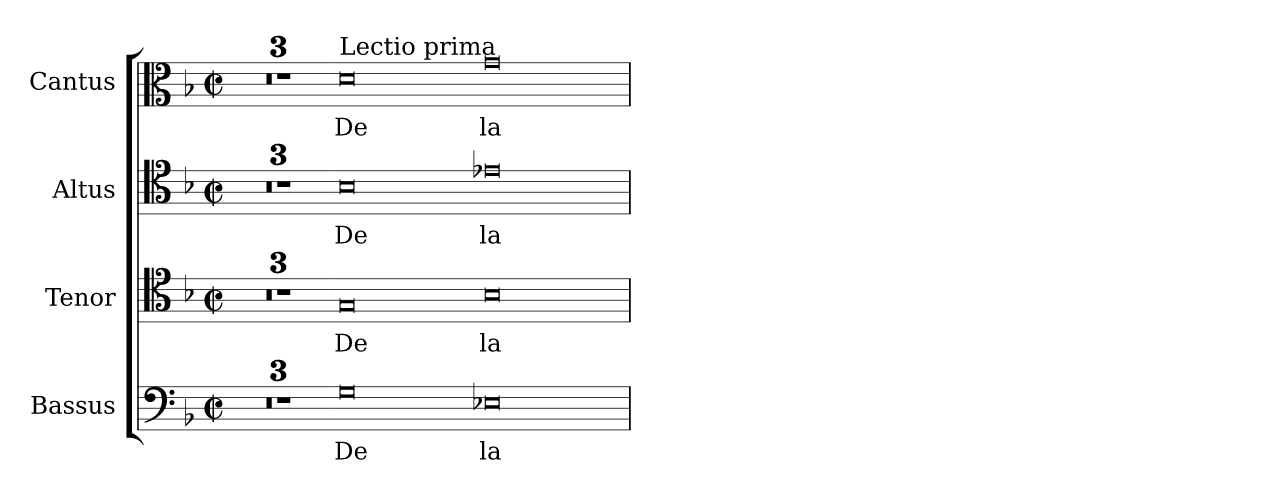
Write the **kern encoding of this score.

**kern	**text	**kern	**text	**kern	**text	**kern	**text
*part4	*part4	*part3	*part3	*part2	*part2	*part1	*part1
*staff4	*staff4	*staff3	*staff3	*staff2	*staff2	*staff1	*staff1
*I"Bassus	*	*I"Tenor	*	*I"Altus	*	*I"Cantus	*
*clefF4	*	*clefC4	*	*clefC4	*	*clefC3	*
*k[b-]	*	*k[b-]	*	*k[b-]	*	*k[b-]	*
*F:	*	*F:	*	*F:	*	*F:	*
*M2/2	*	*M2/2	*	*M2/2	*	*M2/2	*
*met(c|)	*	*met(c|)	*	*met(c|)	*	*met(c|)	*
=1	=1	=1	=1	=1	=1	=1	=1
1ryy	.	1ryy	.	1ryy	.	1ryy	.
=2	=2	=2	=2	=2	=2	=2	=2
1r	.	1r	.	1r	.	1r	.
=3	=3	=3	=3	=3	=3	=3	=3
*	*	*clefGv2	*	*clefGv2	*	*clefGv2	*
1ryy	.	1ryy	.	1ryy	.	1ryy	.
=4-	=4-	=4-	=4-	=4-	=4-	=4-	=4-
!	!	!	!	!	!	!LO:TX:a:t=Lectio prima	!
!	!LO:LY:b	!	!LO:LY:b	!	!LO:LY:b	!	!LO:LY:b
0G	De	0G	De	0B-	De	0d	De
!	!LO:LY:b	!	!LO:LY:b	!	!LO:LY:b	!	!LO:LY:b
0E-X	la-	0B-	la-	0e-X	la-	0g	la-
=	=	=	=	=	=	=	=
*-	*-	*-	*-	*-	*-	*-	*-
